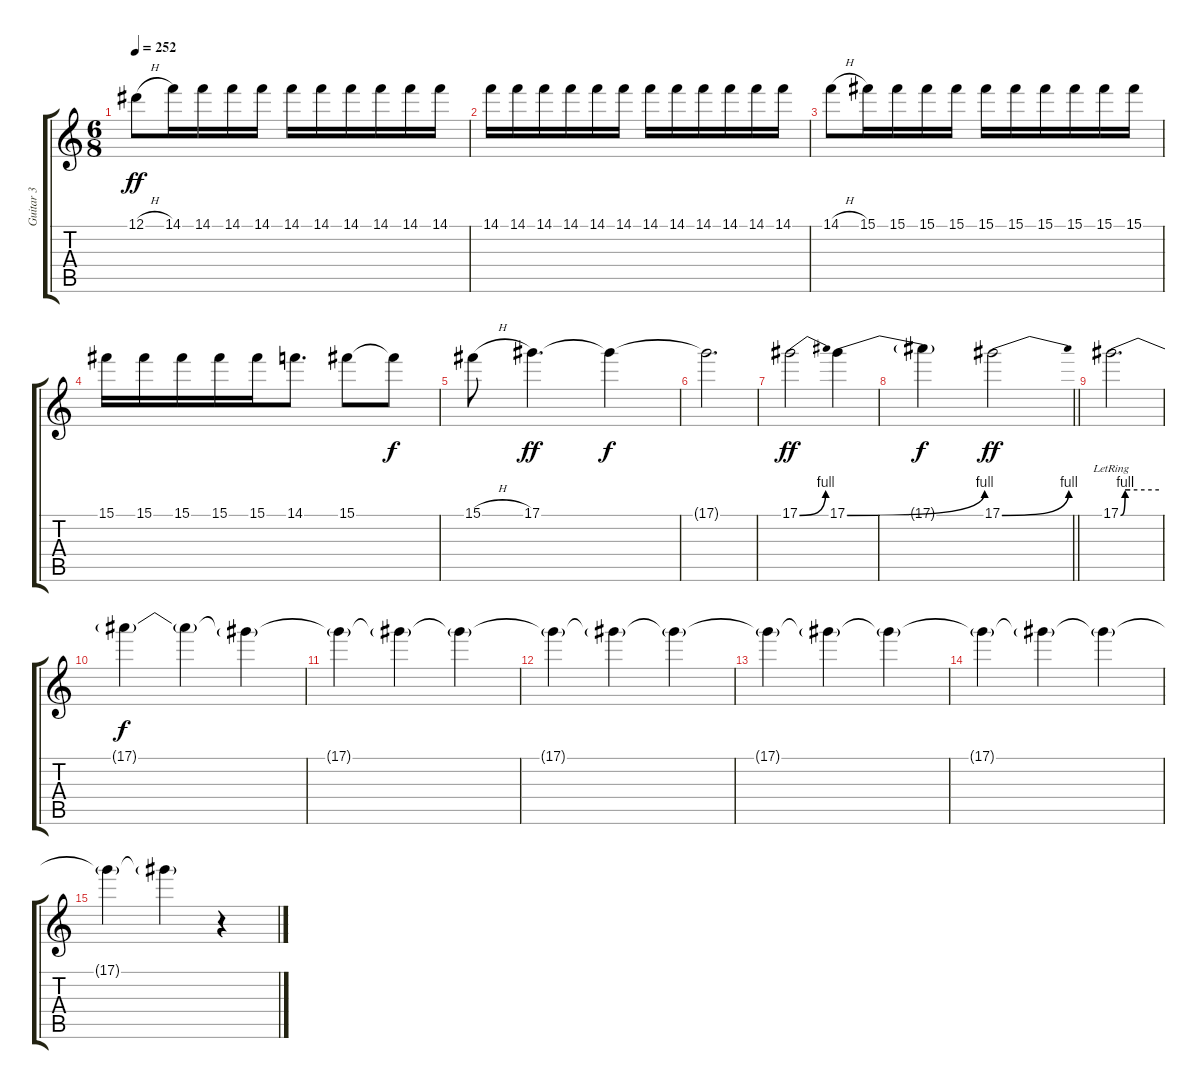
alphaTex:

\track ("Guitar 3" "Guitar 3") {instrument electricguitarclean}
\staff {score tabs}
\tuning (Eb4 Bb3 Gb3 Db3 Ab2 Eb2) {hide}
\ts (6 8)
\tempo 252
\clef g2
\ks c
12.1{h}.8{dy ff} 14.1.16 14.1.16 14.1.16 14.1.16 14.1.16 14.1.16 14.1.16 14.1.16 14.1.16 14.1.16 |
14.1.16 14.1.16 14.1.16 14.1.16 14.1.16 14.1.16 14.1.16 14.1.16 14.1.16 14.1.16 14.1.16 14.1.16 |
14.1{h}.8 15.1.16 15.1.16 15.1.16 15.1.16 15.1.16 15.1.16 15.1.16 15.1.16 15.1.16 15.1.16 |
15.1.16 15.1.16 15.1.16 15.1.16 15.1.16 14.1.8{d} 15.1.8 15.1{t}.8{dy f} |
15.1{h}.8 17.1.4{d dy ff} 17.1{t}.4{dy f} |
17.1{t}.2{d} |
17.1{be (bend 0 0 60 4)}.2{dy ff} 17.1{be (bend 0 0 60 4)}.4 |
\barLineRight lightlight
17.1{t}.4{dy f} 17.1{be (bend 0 0 60 4)}.2{dy ff} |
17.1{be (custom 0 0 7 4 10 4 15 4 60 4) lr}.2{d} |
17.1{t}.4{dy f} 17.1{t}.4 17.1{t}.4 |
17.1{t}.4 17.1{t}.4 17.1{t}.4 |
17.1{t}.4 17.1{t}.4 17.1{t}.4 |
17.1{t}.4 17.1{t}.4 17.1{t}.4 |
17.1{t}.4 17.1{t}.4 17.1{t}.4 |
17.1{t}.4 17.1{t}.4 r.4
